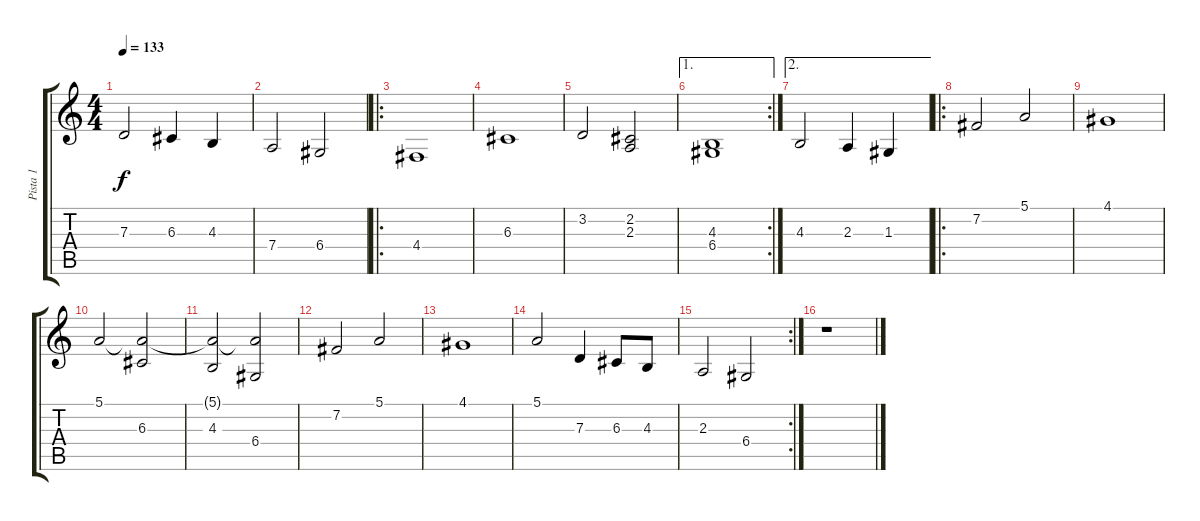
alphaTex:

\track ("Pista 1" "Pista 1") {instrument stringensemble1}
\staff {score tabs}
\tuning (E4 B3 G3 D3 A2 E2) {hide}
\ts (4 4)
\tempo 133
\clef g2
\ks c
7.3.2{dy f} 6.3.4 4.3.4 |
7.4.2 6.4.2 |
\ro
4.4.1 |
6.3.1 |
3.2.2 (2.2 2.3).2 |
\ae 1
\rc 2
(4.3 6.4).1 |
\ae 2
4.3.2 2.3.4 1.3.4 |
\ro
7.2.2 5.1.2 |
4.1.1 |
5.1.2 (5.1{t} 6.3).2 |
(5.1{t} 4.3).2 (5.1{t} 6.4).2 |
7.2.2 5.1.2 |
4.1.1 |
5.1.2 7.3.4 6.3.8 4.3.8 |
\rc 2
2.3.2 6.4.2 |
r.1
